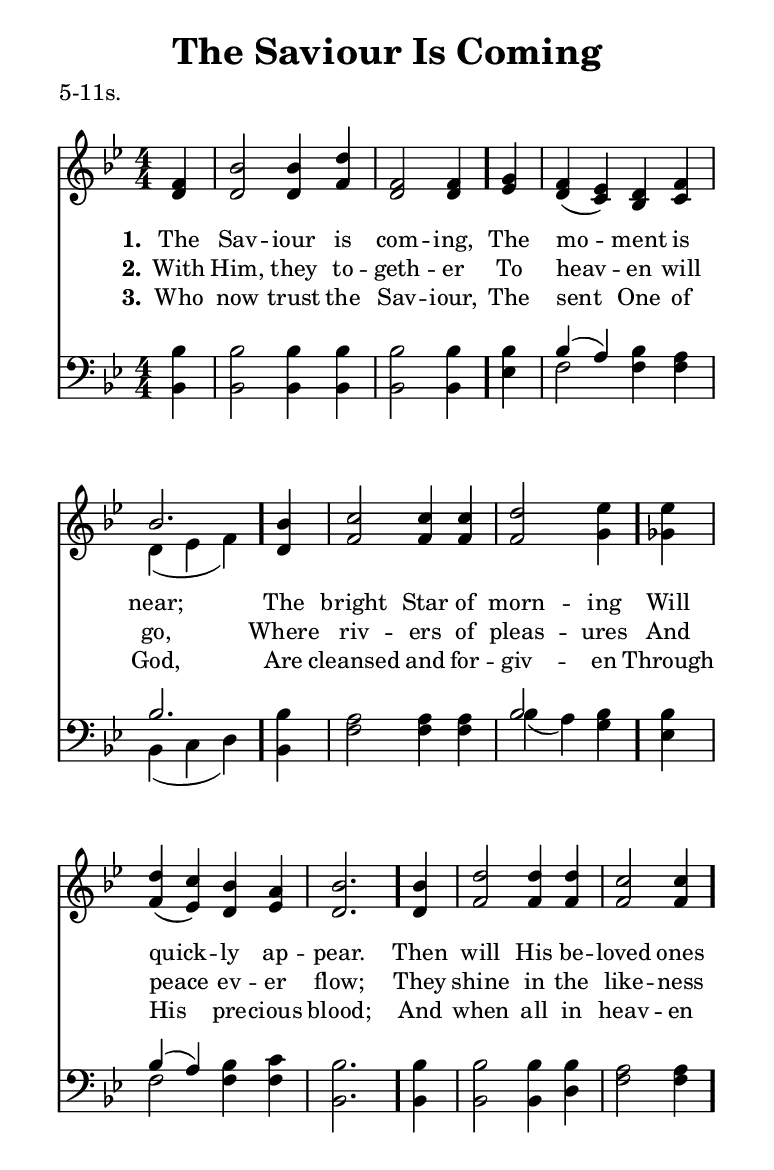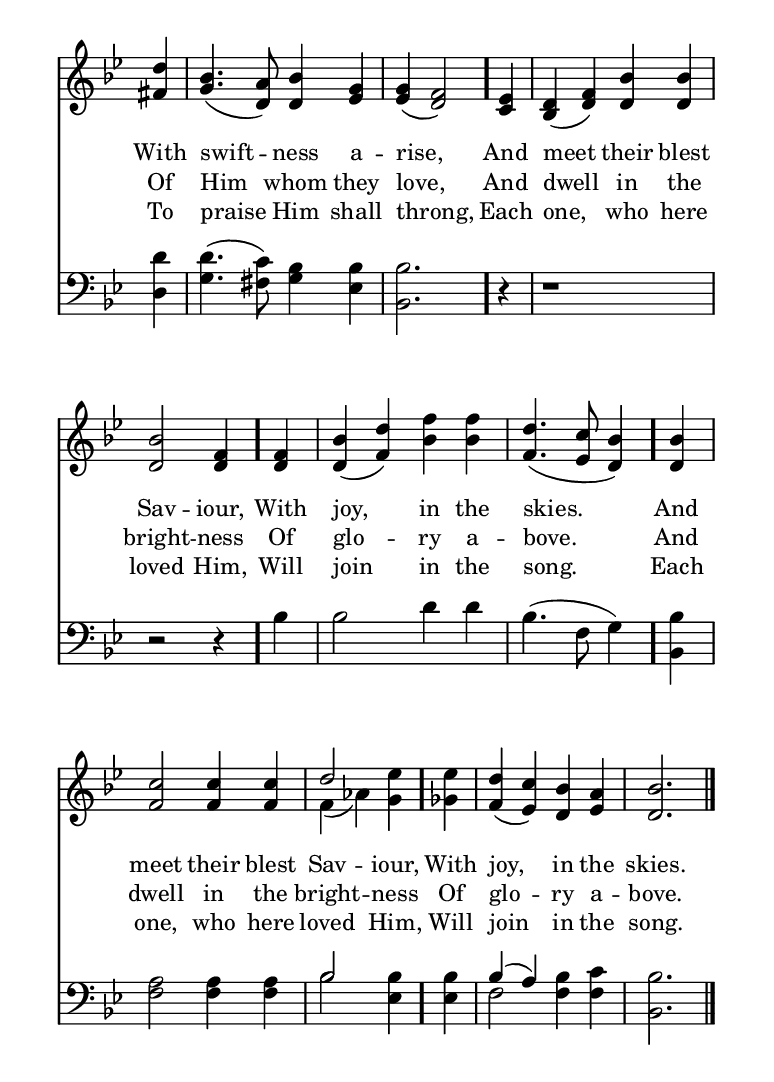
\include "common/global.ily"
\paper {
  \include "common/paper.ily"
  system-count = #(cond (is-eogsized 5) (#t #f))
}

\header{
  hymnnumber = "197"
  title = "The Saviour Is Coming"
  tunename = ""
  meter = "5-11s."
  poet = ""
  composer = ""
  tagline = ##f
}

global = {
  \include "common/overrides.ily"
  \override Staff.TimeSignature.style = #'numbered % original has `c`
  \time 4/4
  \override Score.MetronomeMark.transparent = ##t % hide all fermata changes too
  \tempo 4=100
  \key bes \major
  \partial 4
  \autoBeamOff
}

notesSoprano = {
\global
\relative c' {

  f4 | bes2 bes4 d | f,2 f4
  g4 | f( ees) d f | bes2. \eogbreak
  bes4 | c2 c4 c | d2 ees4
  ees | d( c) bes a | bes2. \eogbreak
  bes4 | d2 d4 d | c2 c4
  d4 | bes4.( a8) bes4 g | g4( f2) \eogbreak
  ees4 | d( f) bes bes | bes2 f4
  f4 | bes( d) f f | d4.( c8 bes4) \eogbreak
  bes4 | c2 c4 c | d2 ees4
  ees4 | d( c) bes a | bes2.

  \bar "|."

}
}

notesAlto = {
\global
\relative e' {

  d4 | d2 d4 f | d2 d4
  ees4 | d( c) bes c | d( ees f)
  d4 | f2 f4 f | f2 g4
  ges4 | f( ees) d ees | d2.
  d4 | f2 f4 f | f2 f4
  fis4 | g4.( d8) d4 ees | ees( d2)
  c4 | bes( d) d d | d2 d4
  d4 | d( f) bes bes | f4.( ees8 d4)
  d4 | f2 f4 f | f4( aes) g
  ges4 | f( ees) d ees | d2.

}
}

notesTenor = {
\global
\relative a {

  bes4 | bes2 bes4 bes | bes2 bes4
  bes4 | bes( a) bes a | bes2.
  bes4 | a2 a4 a | bes2 bes4
  bes4 | bes( a) bes c | bes2.
  bes4 | bes2 bes4 bes | a2 a4
  d4 | d4.( c8) bes4 bes | bes2.
  r4 | r1 | r2 r4
  bes4 | bes2 d4 d | bes4.( f8 g4)
  bes4 | a2 a4 a | bes2 bes4
  bes4 | bes( a) bes c | bes2.

}
}

notesBass = {
\global
\relative f, {

  bes4 | bes2 bes4 bes | bes2 bes4
  ees4 | f2 f4 f | bes,( c d)
  bes4 | f'2 f4 f | bes( a) g
  ees4 | f2 f4 f | bes,2.
  bes4 | bes2 bes4 d | f2 f4
  d4 | g4.( fis8) g4 ees | bes2.
  r4 | r1 | r2 r4
  r4 | r1 | r2 r4
  bes4 | f'2 f4 f | bes2
  ees,4 ees | f2 f4 f | bes,2.

}
}

wordsA = \lyricmode {
\set stanza = "1."

The Sav -- iour is com -- ing, \bar "."
The mo -- ment is near; \bar "."
The bright Star of morn -- ing \bar "."
Will quick -- ly ap -- pear. \bar "."
Then will His be -- loved ones \bar "."
With swift -- ness a -- rise, \bar "."
And meet their blest Sav -- iour, \bar "."
With joy, in the skies. \bar "."
%{HIDE>%} And meet their blest Sav -- iour, \bar "."
With joy, in the skies. %{<HIDE%} \bar "."

}

wordsB = \lyricmode {
\set stanza = "2."

With Him, they to -- geth -- er
To heav -- en will go,
Where riv -- ers of pleas -- ures
And peace ev -- er flow;
They shine in the like -- ness
Of Him whom they love,
And dwell in the bright -- ness
Of glo -- ry a -- bove.
%{HIDE>%} And dwell in the bright -- ness
Of glo -- ry a -- bove. %{<HIDE%}

}

wordsC = \lyricmode {
\set stanza = "3."

Who now trust the Sav -- iour,
The sent One of God,
Are cleansed and for -- giv -- en
Through His pre -- cious blood;
And when all in heav -- en
To praise Him shall throng,
Each one, who here loved Him,
Will join in the song.
%{HIDE>%} Each one, who here loved Him,
Will join in the song. %{<HIDE%}

}

\score {
  \context ChoirStaff <<
    \context Staff = upper <<
      \set Staff.autoBeaming = ##f
      \set ChoirStaff.systemStartDelimiter = #'SystemStartBar
      \set ChoirStaff.printPartCombineTexts = ##f
      \partcombine #'(2 . 9) \notesSoprano \notesAlto
      \context NullVoice = sopranos { \voiceOne << \notesSoprano >> }
      \context NullVoice = altos { \voiceTwo << \notesAlto >> }
      \context Lyrics = one   \lyricsto sopranos \wordsA
      \context Lyrics = two   \lyricsto sopranos \wordsB
      \context Lyrics = three \lyricsto sopranos \wordsC
    >>
    \context Staff = men <<
      \set Staff.autoBeaming = ##f
      \clef bass
      \set ChoirStaff.printPartCombineTexts = ##f
      \partcombine #'(2 . 9) \notesTenor \notesBass
      \context NullVoice = tenors { \voiceOne << \notesTenor >> }
      \context NullVoice = basses { \voiceTwo << \notesBass >> }
    >>
  >>
  \layout {
    \include "common/layout.ily"
  }
  \midi{
    \include "common/midi.ily"
  }
}

\version "2.19.49"  % necessary for upgrading to future LilyPond versions.

% vi:set et ts=2 sw=2 ai nocindent syntax=lilypond:
